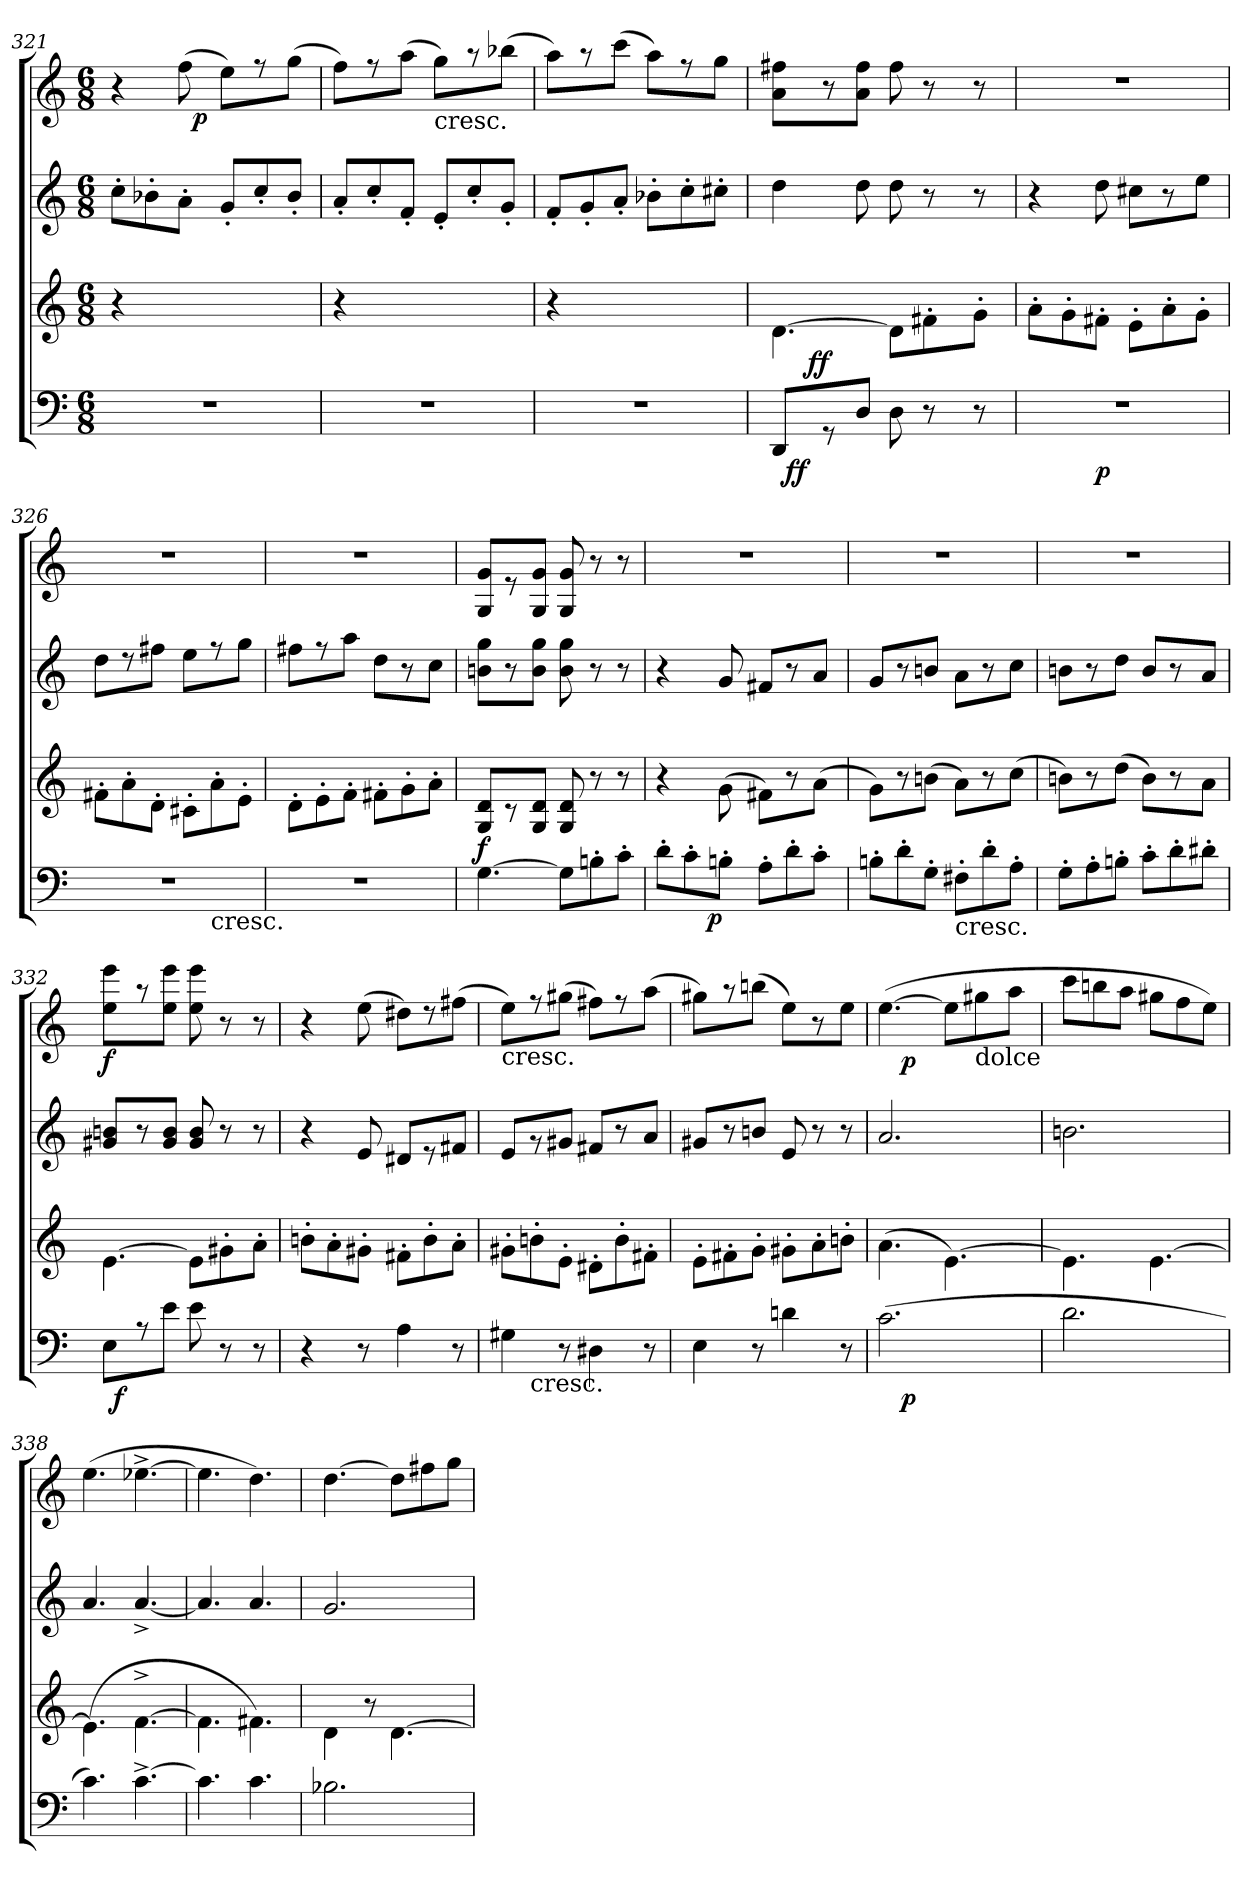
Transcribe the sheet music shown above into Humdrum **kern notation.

**kern	**dynam	**kern	**kern	**kern	**dynam
*part4	*part4	*part3	*part2	*part1	*part1
*staff4	*staff4	*staff3	*staff2	*staff1	*staff1
*M6/8	*	*M6/8	*M6/8	*M6/8	*
=321	=321	=321	=321	=321	=321
*	*	*	*	*^	*
2.r	.	4r	8cc'>\L	4r	4ryy	.
.	.	.	8b-'>\	.	.	.
.	.	2ryy	8a'>\J	(>8ff\	32ryy	.
!	!	!	!	!	!	!LO:DY:b
.	.	.	.	.	4...ryy	p
.	.	.	8g'</L	8ee\L)	.	.
.	.	.	8cc'</	8r	.	.
.	.	.	8b-'</J	(>8gg\J	.	.
*	*	*	*	*v	*v	*
=322	=322	=322	=322	=322	=322
2.r	.	4r	8a'</L	8ff\L)	.
.	.	.	8cc'</	8r	.
.	.	2ryy	8f'</J	(>8aa\J	.
!	!	!	!	!LO:TX:b:t=cresc.	!
.	.	.	8e'</L	8gg\L)	.
.	.	.	8cc'</	8r	.
.	.	.	8g'</J	(>8bb-\J	.
=323	=323	=323	=323	=323	=323
2.r	.	4r	8f'</L	8aa\L)	.
.	.	.	8g'</	8r	.
.	.	2ryy	8a'</J	(>8ccc\J	.
.	.	.	8b-'>\L	8aa\L)	.
.	.	.	8cc'>\	8r	.
.	.	.	8cc#'>\J	8gg\J	.
=324	=324	=324	=324	=324	=324
*^	*	*	*	*	*
*	*^	*	*	*	*	*
8DD/L	32ryy	16.ryy	.	[4.d\	4dd\	8a\ 8ff#\L	.
!	!	!	!LO:DY:b	!	!	!	!
.	2ryy	.	ff	.	.	.	.
!	!	!	!LO:DY:a	!	!	!	!
.	.	2ryy	ff	.	.	.	.
8r	.	.	.	.	.	8r	.
8D/J	.	.	.	.	8dd\	8a\ 8ff#\J	.
8D\	.	.	.	8d\L]	8dd\	8ff#\	.
8r	.	.	.	8f#'>\	8r	8r	.
.	8..ryy	.	.	.	.	.	.
.	.	8ryy	.	.	.	.	.
8r	.	.	.	8g'>\J	8r	8r	.
.	.	32ryy	.	.	.	.	.
*	*v	*v	*	*	*	*	*
=325	=325	=325	=325	=325	=325	=325
2.r	4ryy	.	8a'>\L	4r	2.r	.
.	.	.	8g'>\	.	.	.
!	!	!LO:DY:b	!	!	!	!
.	2ryy	p	8f#'>\J	8dd\	.	.
.	.	.	8e'>\L	8cc#\L	.	.
.	.	.	8a'>\	8r	.	.
.	.	.	8g'>\J	8ee\J	.	.
=326	=326	=326	=326	=326	=326	=326
2.r	2ryy	.	8f#'>\L	8dd\L	2.r	.
.	.	.	8a'>\	8r	.	.
.	.	.	8d'>\J	8ff#\J	.	.
.	.	.	8c#'>\L	8ee\L	.	.
!	!LO:TX:b:t=cresc.	!	!	!	!	!
.	4ryy	.	8a'>\	8r	.	.
.	.	.	8e'>\J	8gg\J	.	.
*v	*v	*	*	*	*	*
!!LO:LB:g=z
=327	=327	=327	=327	=327	=327
2.r	.	8d'>\L	8ff#\L	2.r	.
.	.	8e'>\	8r	.	.
.	.	8f'>\J	8aa\J	.	.
.	.	8f#'>\L	8dd\L	.	.
.	.	8g'>\	8r	.	.
.	.	8a'>\J	8cc\J	.	.
=328	=328	=328	=328	=328	=328
!	!LO:DY:a	!	!	!	!
[4.G\	f	8G/ 8d/L	8bn\ 8gg\L	8G/ 8g/L	.
.	.	8r	8r	8r	.
.	.	8G/ 8d/J	8b\ 8gg\J	8G/ 8g/J	.
8G\L]	.	8G/ 8d/	8b\ 8gg\	8G/ 8g/	.
8Bn'>\	.	8r	8r	8r	.
8c'>\J	.	8r	8r	8r	.
=329	=329	=329	=329	=329	=329
*^	*	*	*	*	*
8d'>\L	8..ryy	.	4r	4r	2.r	.
8c'>\	.	.	.	.	.	.
!	!	!LO:DY:b	!	!	!	!
.	2ryy	p	.	.	.	.
8Bn'>\J	.	.	(>8g\	8g/	.	.
8A'>\L	.	.	8f#\L)	8f#/L	.	.
8d'>\	.	.	8r	8r	.	.
8c'>\J	.	.	(>8a\J	8a/J	.	.
.	32ryy	.	.	.	.	.
*v	*v	*	*	*	*	*
=330	=330	=330	=330	=330	=330
8Bn'>\L	.	8g\L)	8g/L	2.r	.
8d'>\	.	8r	8r	.	.
8G'>\J	.	(>8bn\J	8bn/J	.	.
!LO:TX:b:t=cresc.	!	!	!	!	!
8F#'>\L	.	8a\L)	8a\L	.	.
8d'>\	.	8r	8r	.	.
8A'>\J	.	(>8cc\J	8cc\J	.	.
=331	=331	=331	=331	=331	=331
8G'>\L	.	8bn\L)	8bn\L	2.r	.
8A'>\	.	8r	8r	.	.
8Bn'>\J	.	(>8dd\J	8dd\J	.	.
8c'>\L	.	8b\L)	8b/L	.	.
8d'>\	.	8r	8r	.	.
8d#'>\J	.	8a\J	8a/J	.	.
=332	=332	=332	=332	=332	=332
!	!	!	!	!	!LO:DY:b
*^	*	*	*	*	*
8E\L	32ryy	.	[4.e\	8g#/ 8bn/L	8ee\ 8eee\L	f
!	!	!LO:DY:b	!	!	!	!
.	2ryy	f	.	.	.	.
8r	.	.	.	8r	8r	.
8e\J	.	.	.	8g#/ 8b/J	8ee\ 8eee\J	.
8e\	.	.	8e\L]	8g#/ 8b/	8ee\ 8eee\	.
8r	.	.	8g#'>\	8r	8r	.
.	8..ryy	.	.	.	.	.
8r	.	.	8a'>\J	8r	8r	.
*v	*v	*	*	*	*	*
=333	=333	=333	=333	=333	=333
4r	.	8bn'>\L	4r	4r	.
.	.	8a'>\	.	.	.
8r	.	8g#'>\J	8e/	(>8ee\	.
4A\	.	8f#'>\L	8d#/L	8dd#\L)	.
.	.	8b'>\	8r	8r	.
8r	.	8a'>\J	8f#/J	(>8ff#\J	.
=334	=334	=334	=334	=334	=334
!	!	!	!	!LO:TX:b:t=cresc.	!
*^	*	*	*	*	*
4G#\	8ryy	.	8g#'>\L	8e/L	8ee\L)	.
!	!LO:TX:b:t=cresc.	!	!	!	!	!
.	2ryy	.	8bn'>\	8r	8r	.
8r	.	.	8e'>\J	8g#/J	(>8gg#\J	.
4D#\	.	.	8d#'>\L	8f#/L	8ff#\L)	.
.	.	.	8b'>\	8r	8r	.
8r	8ryy	.	8f#'>\J	8a/J	(>8aa\J	.
*v	*v	*	*	*	*	*
=335	=335	=335	=335	=335	=335
4E\	.	8e'>\L	8g#/L	8gg#\L)	.
.	.	8f#'>\	8r	8r	.
8r	.	8g'>\J	8bn/J	(>8bbn\J	.
4dn\	.	8g#'>\L	8e/	8ee\L)	.
.	.	8a'>\	8r	8r	.
8r	.	8bn'>\J	8r	8ee\J	.
!!LO:LB:g=z
=336	=336	=336	=336	=336	=336
*^	*	*	*	*^	*
(>2.c\	16.ryy	.	(>4.a\	2.a/	(>[4.ee\	16.ryy	.
!	!	!LO:DY:b	!	!	!	!	!LO:DY:b
.	2ryy	p	.	.	.	2ryy	p
.	.	.	[4.e\)	.	8ee\L]	.	.
!	!	!	!	!	!LO:TX:b:t=dolce	!	!
.	.	.	.	.	8gg#\	.	.
.	8ryy	.	.	.	.	8ryy	.
.	.	.	.	.	8aa\J	.	.
.	32ryy	.	.	.	.	32ryy	.
*v	*v	*	*	*	*v	*v	*
=337	=337	=337	=337	=337	=337
2.d\	.	4.e\]	2.bn\	8ccc\L	.
.	.	.	.	8bbn\	.
.	.	.	.	8aa\J	.
.	.	[4.e\	.	8gg#\L	.
.	.	.	.	8ff\	.
.	.	.	.	8ee\J)	.
=338	=338	=338	=338	=338	=338
4.c\)	.	(>4.e\]	4.a/	(>4.ee\	.
[4.c^>\	.	[4.f^>\	[4.a^</	[4.ee-^>\	.
=339	=339	=339	=339	=339	=339
4.c\]	.	4.f\]	4.a/]	4.ee-\]	.
4.c\	.	4.f#\)	4.a/	4.dd\)	.
=340	=340	=340	=340	=340	=340
2.B-\	.	4d\	2.g/	[4.dd\	.
.	.	8r	.	.	.
.	.	[4.d\	.	8dd\L]	.
.	.	.	.	8ff#\	.
.	.	.	.	8gg\J	.
=	=	=	=	=	=
*-	*-	*-	*-	*-	*-
